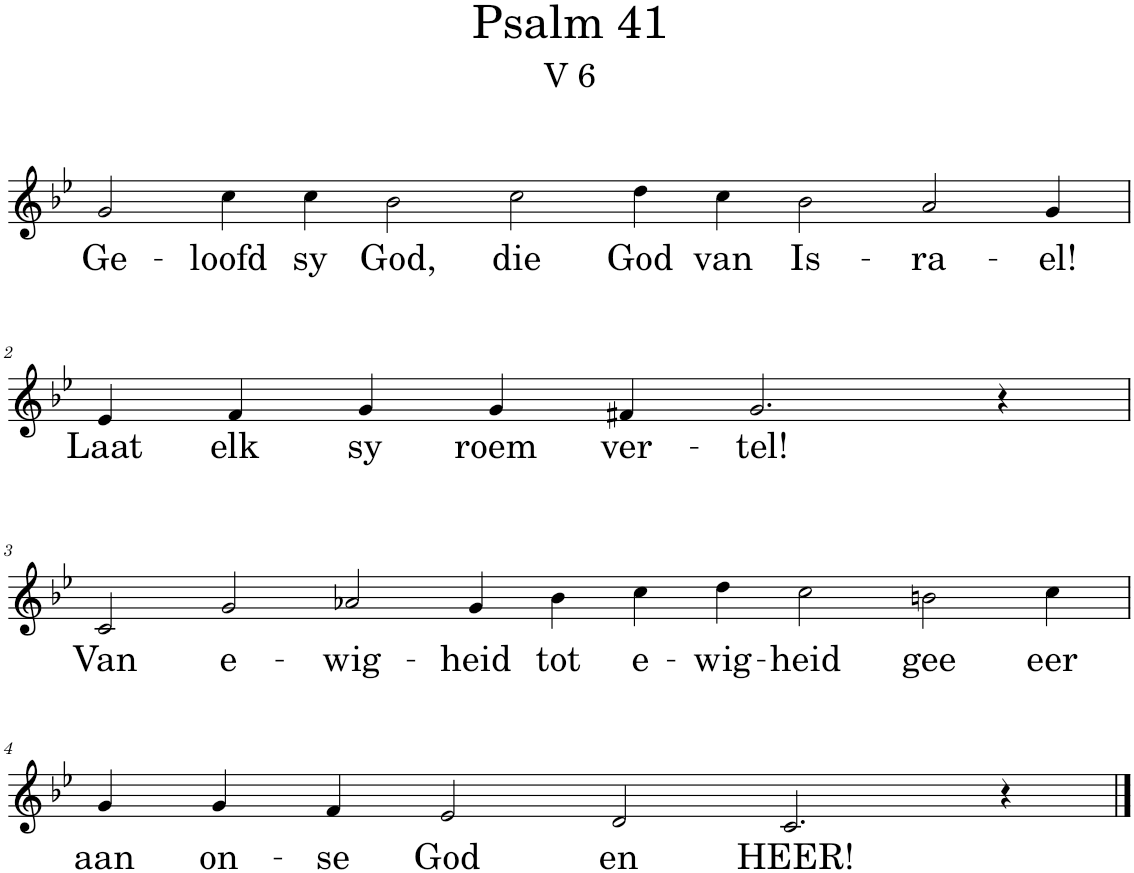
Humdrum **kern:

**kern	**text
*part1	*part1
*staff1	*staff1
*I"Pipe Organ	*
*I'Org.	*
*clefG2	*
*k[b-e-]	*
*M15/4	*
=1	=1
!	!LO:LY:b
2g/	Ge-
!	!LO:LY:b
4cc\	-loofd
!	!LO:LY:b
4cc\	sy
!	!LO:LY:b
2b-\	God,
!	!LO:LY:b
2cc\	die
!	!LO:LY:b
4dd\	God
!	!LO:LY:b
4cc\	van
!	!LO:LY:b
2b-\	Is-
!	!LO:LY:b
2a/	-ra-
!	!LO:LY:b
4g/	-el!
!!LO:LB:g=z
=2	=2
*M9/4	*
!	!LO:LY:b
4e-/	Laat
!	!LO:LY:b
4f/	elk
!	!LO:LY:b
4g/	sy
!	!LO:LY:b
4g/	roem
!	!LO:LY:b
4f#X/	ver-
!	!LO:LY:b
2.g/	-tel!
4r	.
!!LO:LB:g=z
=3	=3
*M15/4	*
!	!LO:LY:b
2c/	Van
!	!LO:LY:b
2g/	e-
!	!LO:LY:b
2a-X/	-wig-
!	!LO:LY:b
4g/	-heid
!	!LO:LY:b
4b-\	tot
!	!LO:LY:b
4cc\	e-
!	!LO:LY:b
4dd\	-wig-
!	!LO:LY:b
2cc\	-heid
!	!LO:LY:b
2bn\	gee
!	!LO:LY:b
4cc\	eer
!!LO:LB:g=z
=4	=4
*M11/4	*
!	!LO:LY:b
4g/	aan
!	!LO:LY:b
4g/	on-
!	!LO:LY:b
4f/	-se
!	!LO:LY:b
2e-/	God
!	!LO:LY:b
2d/	en
!	!LO:LY:b
2.c/	HEER!
4r	.
==	==
*-	*-
